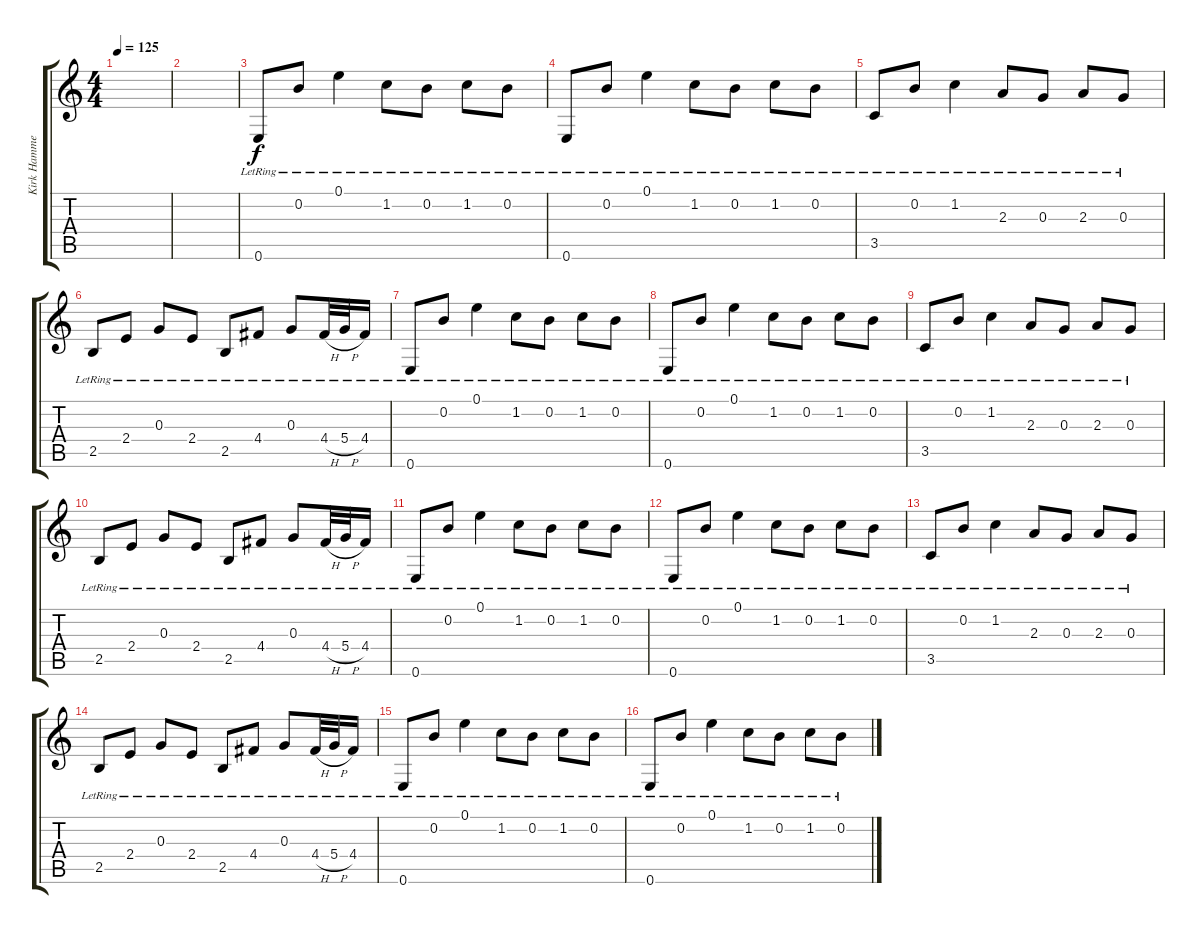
\track ("Kirk Hammet" "Kirk Hamme") {instrument acousticguitarsteel}
\staff {score tabs}
\tuning (E4 B3 G3 D3 A2 E2) {hide}
\ts (4 4)
\tempo 125
\clef g2
\ks c
|
|
0.6{lr}.8 0.2{lr}.8 0.1{lr}.4 1.2{lr}.8 0.2{lr}.8 1.2{lr}.8 0.2{lr}.8 |
0.6{lr}.8 0.2{lr}.8 0.1{lr}.4 1.2{lr}.8 0.2{lr}.8 1.2{lr}.8 0.2{lr}.8 |
3.5{lr}.8 0.2{lr}.8 1.2{lr}.4 2.3{lr}.8 0.3{lr}.8 2.3{lr}.8 0.3{lr}.8 |
2.5{lr}.8 2.4{lr}.8 0.3{lr}.8 2.4{lr}.8 2.5{lr}.8 4.4{lr}.8 0.3{lr}.8 4.4{h lr}.32 5.4{h lr}.32 4.4{lr}.16 |
0.6{lr}.8 0.2{lr}.8 0.1{lr}.4 1.2{lr}.8 0.2{lr}.8 1.2{lr}.8 0.2{lr}.8 |
0.6{lr}.8 0.2{lr}.8 0.1{lr}.4 1.2{lr}.8 0.2{lr}.8 1.2{lr}.8 0.2{lr}.8 |
3.5{lr}.8 0.2{lr}.8 1.2{lr}.4 2.3{lr}.8 0.3{lr}.8 2.3{lr}.8 0.3{lr}.8 |
2.5{lr}.8 2.4{lr}.8 0.3{lr}.8 2.4{lr}.8 2.5{lr}.8 4.4{lr}.8 0.3{lr}.8 4.4{h lr}.32 5.4{h lr}.32 4.4{lr}.16 |
0.6{lr}.8 0.2{lr}.8 0.1{lr}.4 1.2{lr}.8 0.2{lr}.8 1.2{lr}.8 0.2{lr}.8 |
0.6{lr}.8 0.2{lr}.8 0.1{lr}.4 1.2{lr}.8 0.2{lr}.8 1.2{lr}.8 0.2{lr}.8 |
3.5{lr}.8 0.2{lr}.8 1.2{lr}.4 2.3{lr}.8 0.3{lr}.8 2.3{lr}.8 0.3{lr}.8 |
2.5{lr}.8 2.4{lr}.8 0.3{lr}.8 2.4{lr}.8 2.5{lr}.8 4.4{lr}.8 0.3{lr}.8 4.4{h lr}.32 5.4{h lr}.32 4.4{lr}.16 |
0.6{lr}.8 0.2{lr}.8 0.1{lr}.4 1.2{lr}.8 0.2{lr}.8 1.2{lr}.8 0.2{lr}.8 |
0.6{lr}.8 0.2{lr}.8 0.1{lr}.4 1.2{lr}.8 0.2{lr}.8 1.2{lr}.8 0.2{lr}.8
